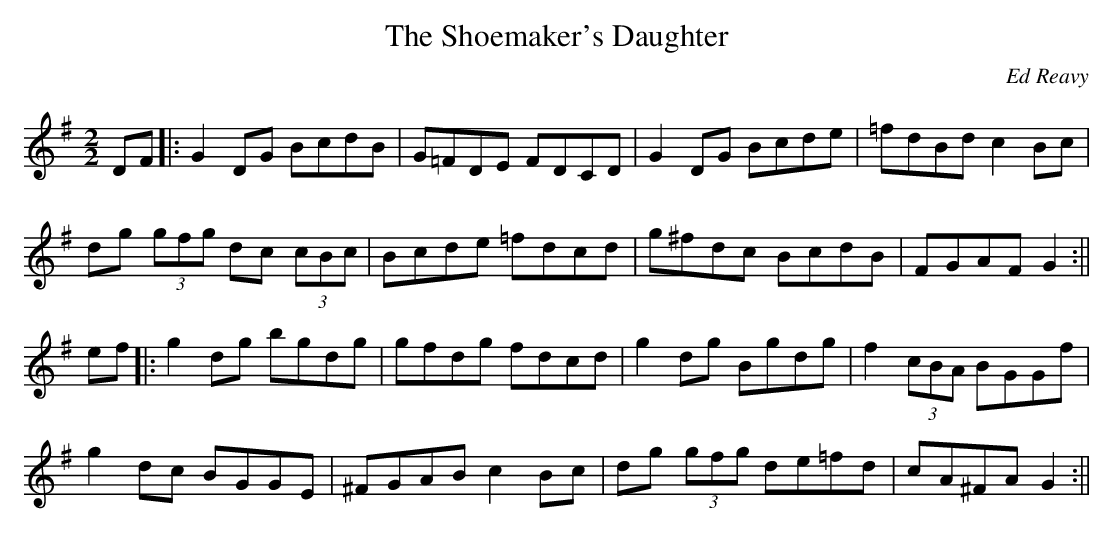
X:1
T:The Shoemaker's Daughter
C:Ed Reavy
M:2/2
L:1/8
K:G
DF|:G2 DG BcdB|G=FDE FDCD|G2 DG Bcde|=fdBd c2 Bc|
dg (3gfg dc (3cBc|Bcde =fdcd|g^fdc BcdB|FGAF G2:||
ef|:g2 dg bgdg|gfdg fdcd|g2 dg Bgdg|f2 (3cBA BGGf|
g2 dc BGGE|^FGAB c2 Bc|dg (3gfg de=fd|cA^FA G2:||
